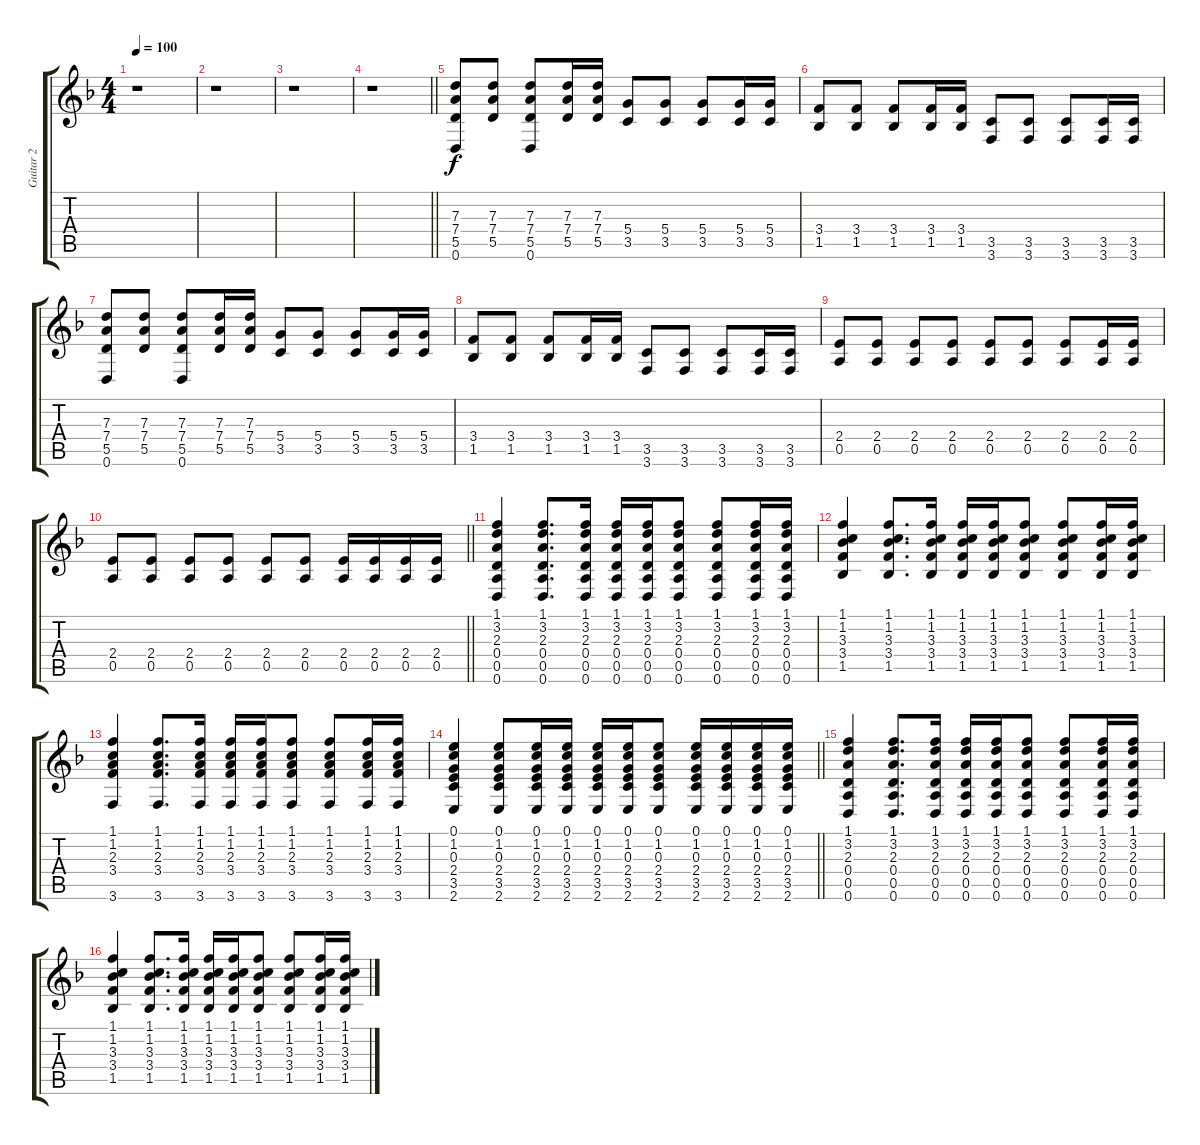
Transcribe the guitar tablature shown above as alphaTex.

\track ("Guitar 2" "Guitar 2") {instrument acousticguitarsteel}
\staff {score tabs}
\tuning (E4 B3 G3 D3 A2 D2) {hide}
\ts (4 4)
\tempo 100
\clef g2
\ks f
r.1{dy f} |
r.1 |
r.1 |
\barLineRight lightlight
r.1 |
(7.3 7.4 5.5 0.6).8 (7.3 7.4 5.5).8 (7.3 7.4 5.5 0.6).8 (7.3 7.4 5.5).16 (7.3 7.4 5.5).16 (5.4 3.5).8 (5.4 3.5).8 (5.4 3.5).8 (5.4 3.5).16 (5.4 3.5).16 |
(3.4 1.5).8 (3.4 1.5).8 (3.4 1.5).8 (3.4 1.5).16 (3.4 1.5).16 (3.5 3.6).8 (3.5 3.6).8 (3.5 3.6).8 (3.5 3.6).16 (3.5 3.6).16 |
(7.3 7.4 5.5 0.6).8 (7.3 7.4 5.5).8 (7.3 7.4 5.5 0.6).8 (7.3 7.4 5.5).16 (7.3 7.4 5.5).16 (5.4 3.5).8 (5.4 3.5).8 (5.4 3.5).8 (5.4 3.5).16 (5.4 3.5).16 |
(3.4 1.5).8 (3.4 1.5).8 (3.4 1.5).8 (3.4 1.5).16 (3.4 1.5).16 (3.5 3.6).8 (3.5 3.6).8 (3.5 3.6).8 (3.5 3.6).16 (3.5 3.6).16 |
(2.4 0.5).8 (2.4 0.5).8 (2.4 0.5).8 (2.4 0.5).8 (2.4 0.5).8 (2.4 0.5).8 (2.4 0.5).8 (2.4 0.5).16 (2.4 0.5).16 |
\barLineRight lightlight
(2.4 0.5).8 (2.4 0.5).8 (2.4 0.5).8 (2.4 0.5).8 (2.4 0.5).8 (2.4 0.5).8 (2.4 0.5).16 (2.4 0.5).16 (2.4 0.5).16 (2.4 0.5).16 |
(1.1 3.2 2.3 0.4 0.5 0.6).4 (1.1 3.2 2.3 0.4 0.5 0.6).8{d} (1.1 3.2 2.3 0.4 0.5 0.6).16 (1.1 3.2 2.3 0.4 0.5 0.6).16 (1.1 3.2 2.3 0.4 0.5 0.6).16 (1.1 3.2 2.3 0.4 0.5 0.6).8 (1.1 3.2 2.3 0.4 0.5 0.6).8 (1.1 3.2 2.3 0.4 0.5 0.6).16 (1.1 3.2 2.3 0.4 0.5 0.6).16 |
(1.1 1.2 3.3 3.4 1.5).4 (1.1 1.2 3.3 3.4 1.5).8{d} (1.1 1.2 3.3 3.4 1.5).16 (1.1 1.2 3.3 3.4 1.5).16 (1.1 1.2 3.3 3.4 1.5).16 (1.1 1.2 3.3 3.4 1.5).8 (1.1 1.2 3.3 3.4 1.5).8 (1.1 1.2 3.3 3.4 1.5).16 (1.1 1.2 3.3 3.4 1.5).16 |
(1.1 1.2 2.3 3.4 3.6).4 (1.1 1.2 2.3 3.4 3.6).8{d} (1.1 1.2 2.3 3.4 3.6).16 (1.1 1.2 2.3 3.4 3.6).16 (1.1 1.2 2.3 3.4 3.6).16 (1.1 1.2 2.3 3.4 3.6).8 (1.1 1.2 2.3 3.4 3.6).8 (1.1 1.2 2.3 3.4 3.6).16 (1.1 1.2 2.3 3.4 3.6).16 |
\barLineRight lightlight
(0.1 1.2 0.3 2.4 3.5 2.6).4 (0.1 1.2 0.3 2.4 3.5 2.6).8 (0.1 1.2 0.3 2.4 3.5 2.6).16 (0.1 1.2 0.3 2.4 3.5 2.6).16 (0.1 1.2 0.3 2.4 3.5 2.6).16 (0.1 1.2 0.3 2.4 3.5 2.6).16 (0.1 1.2 0.3 2.4 3.5 2.6).8 (0.1 1.2 0.3 2.4 3.5 2.6).16 (0.1 1.2 0.3 2.4 3.5 2.6).16 (0.1 1.2 0.3 2.4 3.5 2.6).16 (0.1 1.2 0.3 2.4 3.5 2.6).16 |
(1.1 3.2 2.3 0.4 0.5 0.6).4 (1.1 3.2 2.3 0.4 0.5 0.6).8{d} (1.1 3.2 2.3 0.4 0.5 0.6).16 (1.1 3.2 2.3 0.4 0.5 0.6).16 (1.1 3.2 2.3 0.4 0.5 0.6).16 (1.1 3.2 2.3 0.4 0.5 0.6).8 (1.1 3.2 2.3 0.4 0.5 0.6).8 (1.1 3.2 2.3 0.4 0.5 0.6).16 (1.1 3.2 2.3 0.4 0.5 0.6).16 |
(1.1 1.2 3.3 3.4 1.5).4 (1.1 1.2 3.3 3.4 1.5).8{d} (1.1 1.2 3.3 3.4 1.5).16 (1.1 1.2 3.3 3.4 1.5).16 (1.1 1.2 3.3 3.4 1.5).16 (1.1 1.2 3.3 3.4 1.5).8 (1.1 1.2 3.3 3.4 1.5).8 (1.1 1.2 3.3 3.4 1.5).16 (1.1 1.2 3.3 3.4 1.5).16
